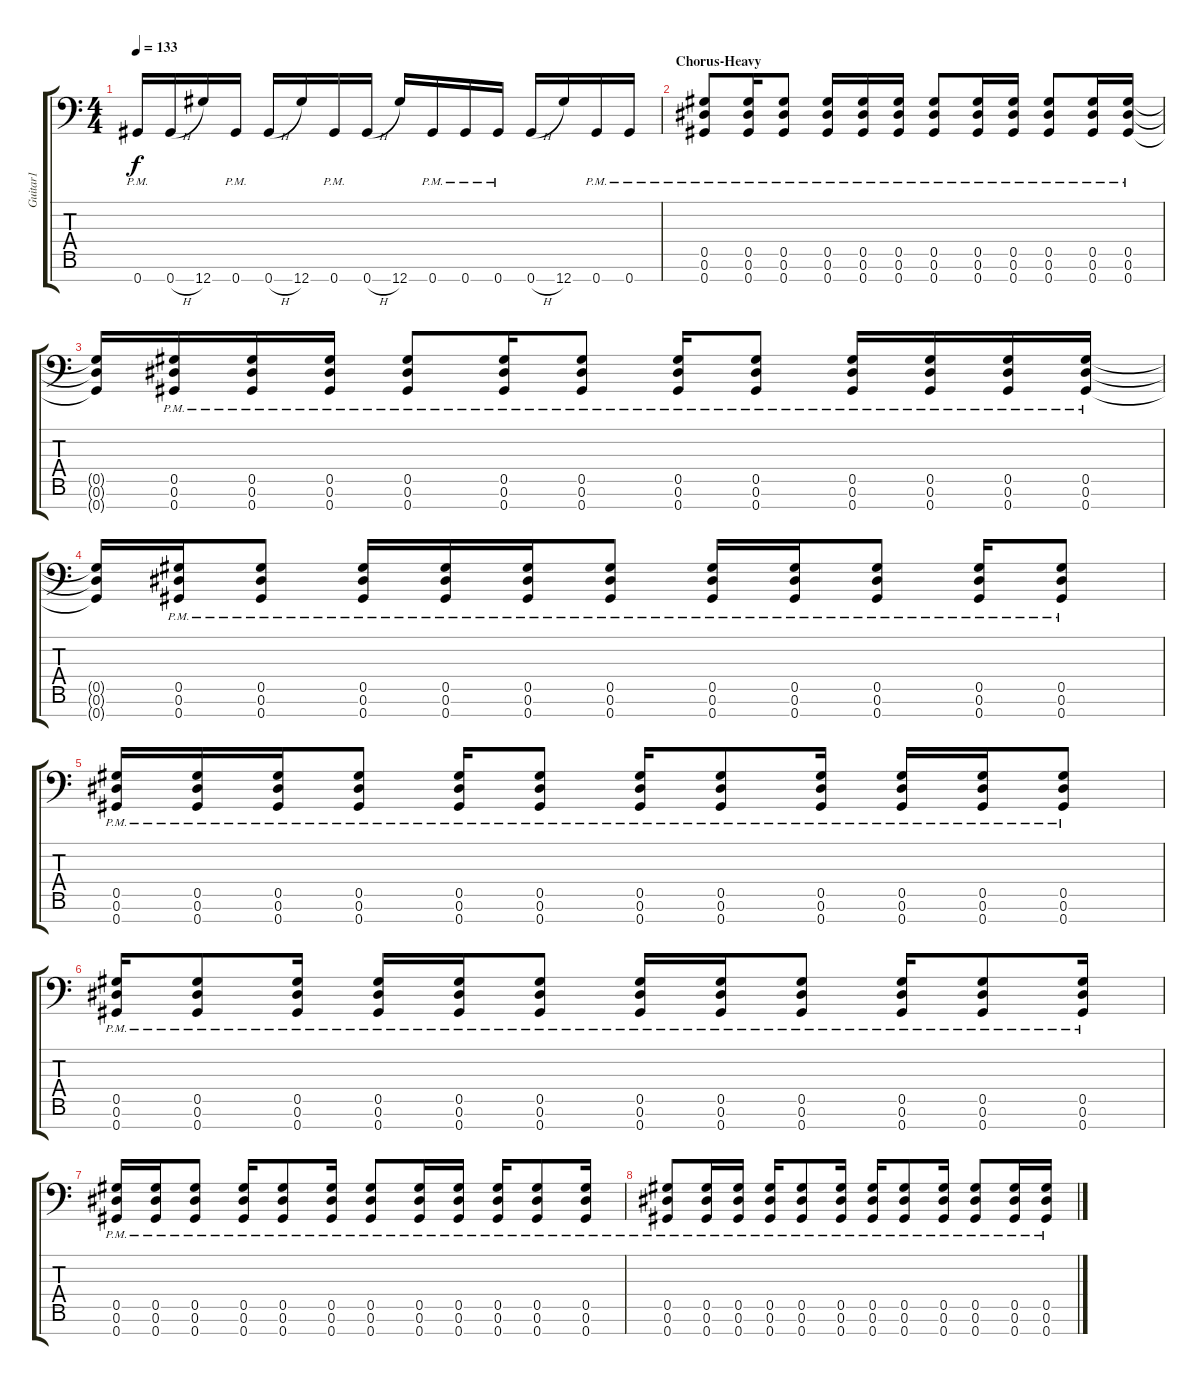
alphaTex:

\track ("Guitar1" "Guitar1") {instrument distortionguitar}
\staff {score tabs}
\tuning (Eb4 Bb3 Gb3 Db3 Ab2 Eb2 Ab1) {hide}
\ts (4 4)
\tempo 133
\clef f4
\ks c
0.7{pm}.16{dy f} 0.7{h}.16 12.7.16 0.7{pm}.16 0.7{h}.16 12.7.16 0.7{pm}.16 0.7{h}.16 12.7.16 0.7{pm}.16 0.7{pm}.16 0.7{pm}.16 0.7{h}.16 12.7.16 0.7{pm}.16 0.7{pm}.16 |
\section ("" "Chorus-Heavy")
(0.5{pm} 0.6 0.7).8 (0.5{pm} 0.6 0.7).16 (0.5{pm} 0.6 0.7).8 (0.5{pm} 0.6 0.7{pm}).16 (0.5{pm} 0.6 0.7).16 (0.5{pm} 0.6 0.7).16 (0.5{pm} 0.6 0.7).8 (0.5{pm} 0.6 0.7).16 (0.5{pm} 0.6 0.7).16 (0.5{pm} 0.6 0.7).8 (0.5{pm} 0.6 0.7).16 (0.5{pm} 0.6 0.7).16 |
(0.5{t} 0.6{t} 0.7{t}).16 (0.5{pm} 0.6 0.7).16 (0.5{pm} 0.6 0.7).16 (0.5{pm} 0.6 0.7).16 (0.5{pm} 0.6 0.7).8 (0.5{pm} 0.6 0.7).16 (0.5{pm} 0.6 0.7).8 (0.5{pm} 0.6 0.7).16 (0.5{pm} 0.6 0.7).8 (0.5{pm} 0.6 0.7).16 (0.5{pm} 0.6 0.7).16 (0.5{pm} 0.6 0.7).16 (0.5{pm} 0.6 0.7).16 |
(0.5{t} 0.6{t} 0.7{t}).16 (0.5{pm} 0.6 0.7).16 (0.5{pm} 0.6 0.7).8 (0.5{pm} 0.6 0.7).16 (0.5{pm} 0.6 0.7).16 (0.5{pm} 0.6 0.7).16 (0.5{pm} 0.6 0.7).8 (0.5{pm} 0.6 0.7).16 (0.5{pm} 0.6 0.7).16 (0.5{pm} 0.6 0.7).8 (0.5{pm} 0.6 0.7).16 (0.5{pm} 0.6 0.7).8 |
(0.5{pm} 0.6 0.7).16 (0.5{pm} 0.6 0.7).16 (0.5{pm} 0.6 0.7).16 (0.5{pm} 0.6 0.7).8 (0.5{pm} 0.6 0.7).16 (0.5{pm} 0.6 0.7).8 (0.5{pm} 0.6 0.7).16 (0.5{pm} 0.6 0.7).8 (0.5{pm} 0.6 0.7).16 (0.5{pm} 0.6 0.7).16 (0.5{pm} 0.6 0.7).16 (0.5{pm} 0.6 0.7).8 |
(0.5{pm} 0.6 0.7).16 (0.5{pm} 0.6 0.7).8 (0.5{pm} 0.6 0.7).16 (0.5{pm} 0.6 0.7).16 (0.5{pm} 0.6 0.7).16 (0.5{pm} 0.6 0.7).8 (0.5{pm} 0.6 0.7).16 (0.5{pm} 0.6 0.7).16 (0.5{pm} 0.6 0.7).8 (0.5{pm} 0.6 0.7).16 (0.5{pm} 0.6 0.7).8 (0.5{pm} 0.6 0.7).16 |
(0.5{pm} 0.6 0.7).16 (0.5{pm} 0.6 0.7).16 (0.5{pm} 0.6 0.7).8 (0.5{pm} 0.6 0.7).16 (0.5{pm} 0.6 0.7).8 (0.5{pm} 0.6 0.7).16 (0.5{pm} 0.6 0.7).8 (0.5{pm} 0.6 0.7).16 (0.5{pm} 0.6 0.7).16 (0.5{pm} 0.6 0.7).16 (0.5{pm} 0.6 0.7).8 (0.5{pm} 0.6 0.7).16 |
(0.5{pm} 0.6 0.7).8 (0.5{pm} 0.6 0.7).16 (0.5{pm} 0.6 0.7).16 (0.5{pm} 0.6 0.7).16 (0.5{pm} 0.6 0.7).8 (0.5{pm} 0.6 0.7).16 (0.5{pm} 0.6 0.7).16 (0.5{pm} 0.6 0.7).8 (0.5{pm} 0.6 0.7).16 (0.5{pm} 0.6 0.7).8 (0.5{pm} 0.6 0.7).16 (0.5{pm} 0.6 0.7).16
